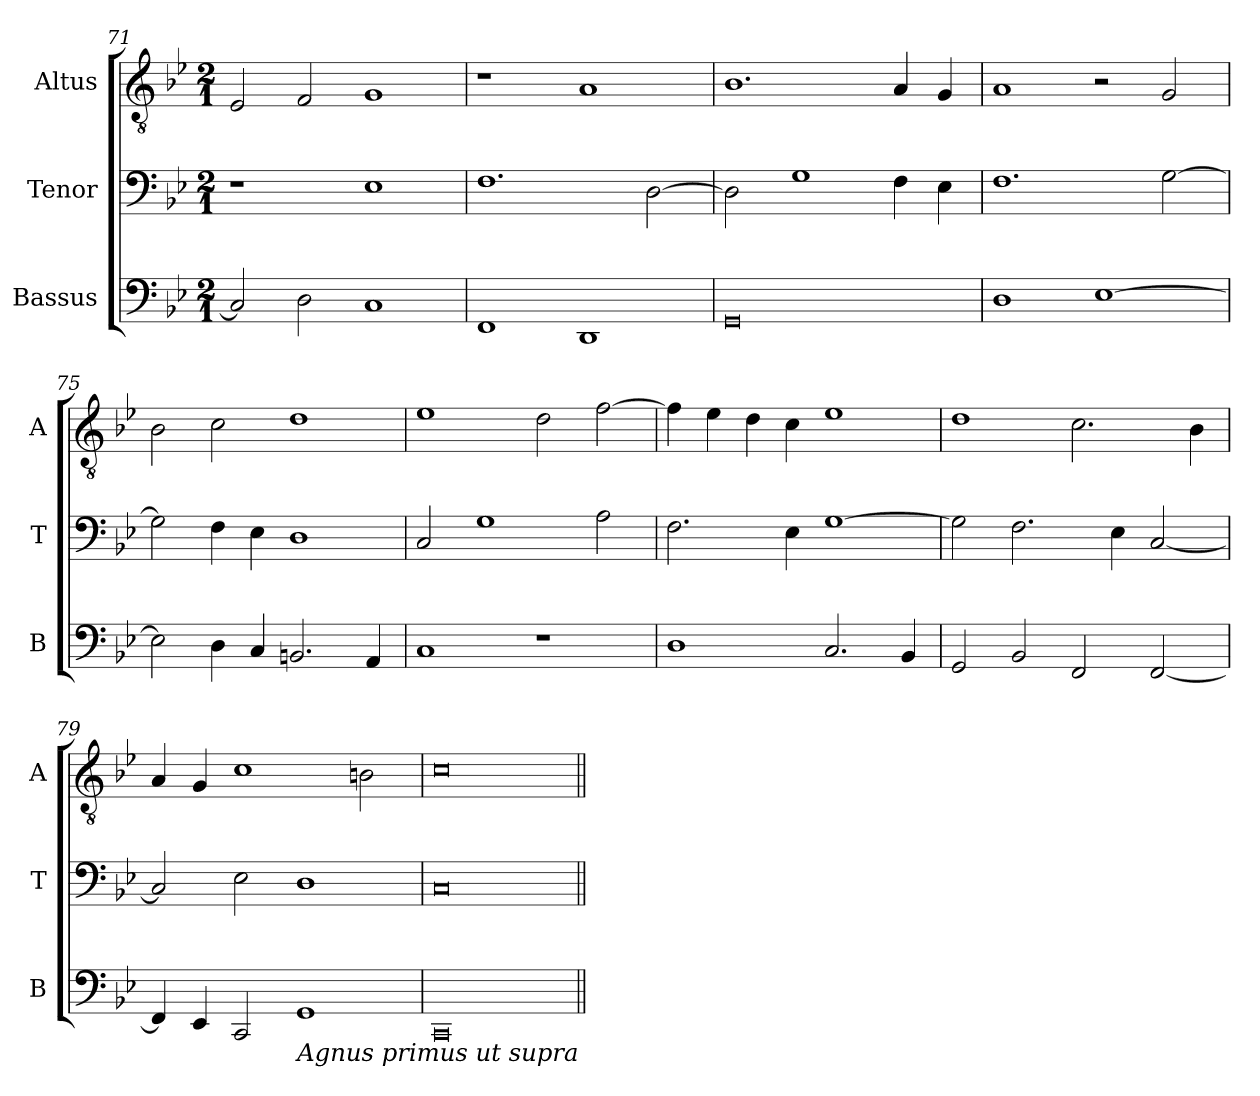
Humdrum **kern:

**kern	**kern	**kern
*part3	*part2	*part1
*staff3	*staff2	*staff1
*I"Bassus	*I"Tenor	*I"Altus
*I'B	*I'T	*I'A
*clefF4	*clefF4	*clefGv2
*k[b-e-]	*k[b-e-]	*k[b-e-]
*M2/1	*M2/1	*M2/1
=71	=71	=71
2C/]	1r	2E-/
2D\	.	2F/
1C	1E-	1G
=72	=72	=72
1FF	1.F	1r
1DD	.	1A
.	[2D\	.
=73	=73	=73
0GG	2D\]	1.B-
.	1G	.
.	4F\	4A/
.	4E-\	4G/
=74	=74	=74
1D	1.F	1A
[1E-	.	2r
.	[2G\	2G/
=75	=75	=75
2E-\]	2G\]	2B-\
4D\	4F\	2c\
4C/	4E-\	.
2.BBn/	1D	1d
4AA/	.	.
=76	=76	=76
1C	2C/	1e-
.	1G	.
1r	.	2d\
.	2A\	[2f\
=77	=77	=77
1D	2.F\	4f\]
.	.	4e-\
.	.	4d\
.	4E-\	4c\
2.C/	[1G	1e-
4BB-/	.	.
=78	=78	=78
2GG/	2G\]	1d
2BB-/	2.F\	.
2FF/	.	2.c\
.	4E-\	.
[2FF/	[2C/	.
.	.	4B-\
=79	=79	=79
4FF/]	2C/]	4A/
4EE-/	.	4G/
2CC/	2E-\	1c
1GG	1D	.
.	.	2Bn\
=80	=80	=80
0CC	0C	0c
!LO:TX:b:i:rj:t=Agnus primus ut supra	!	!
=||	=||	=||
*-	*-	*-
